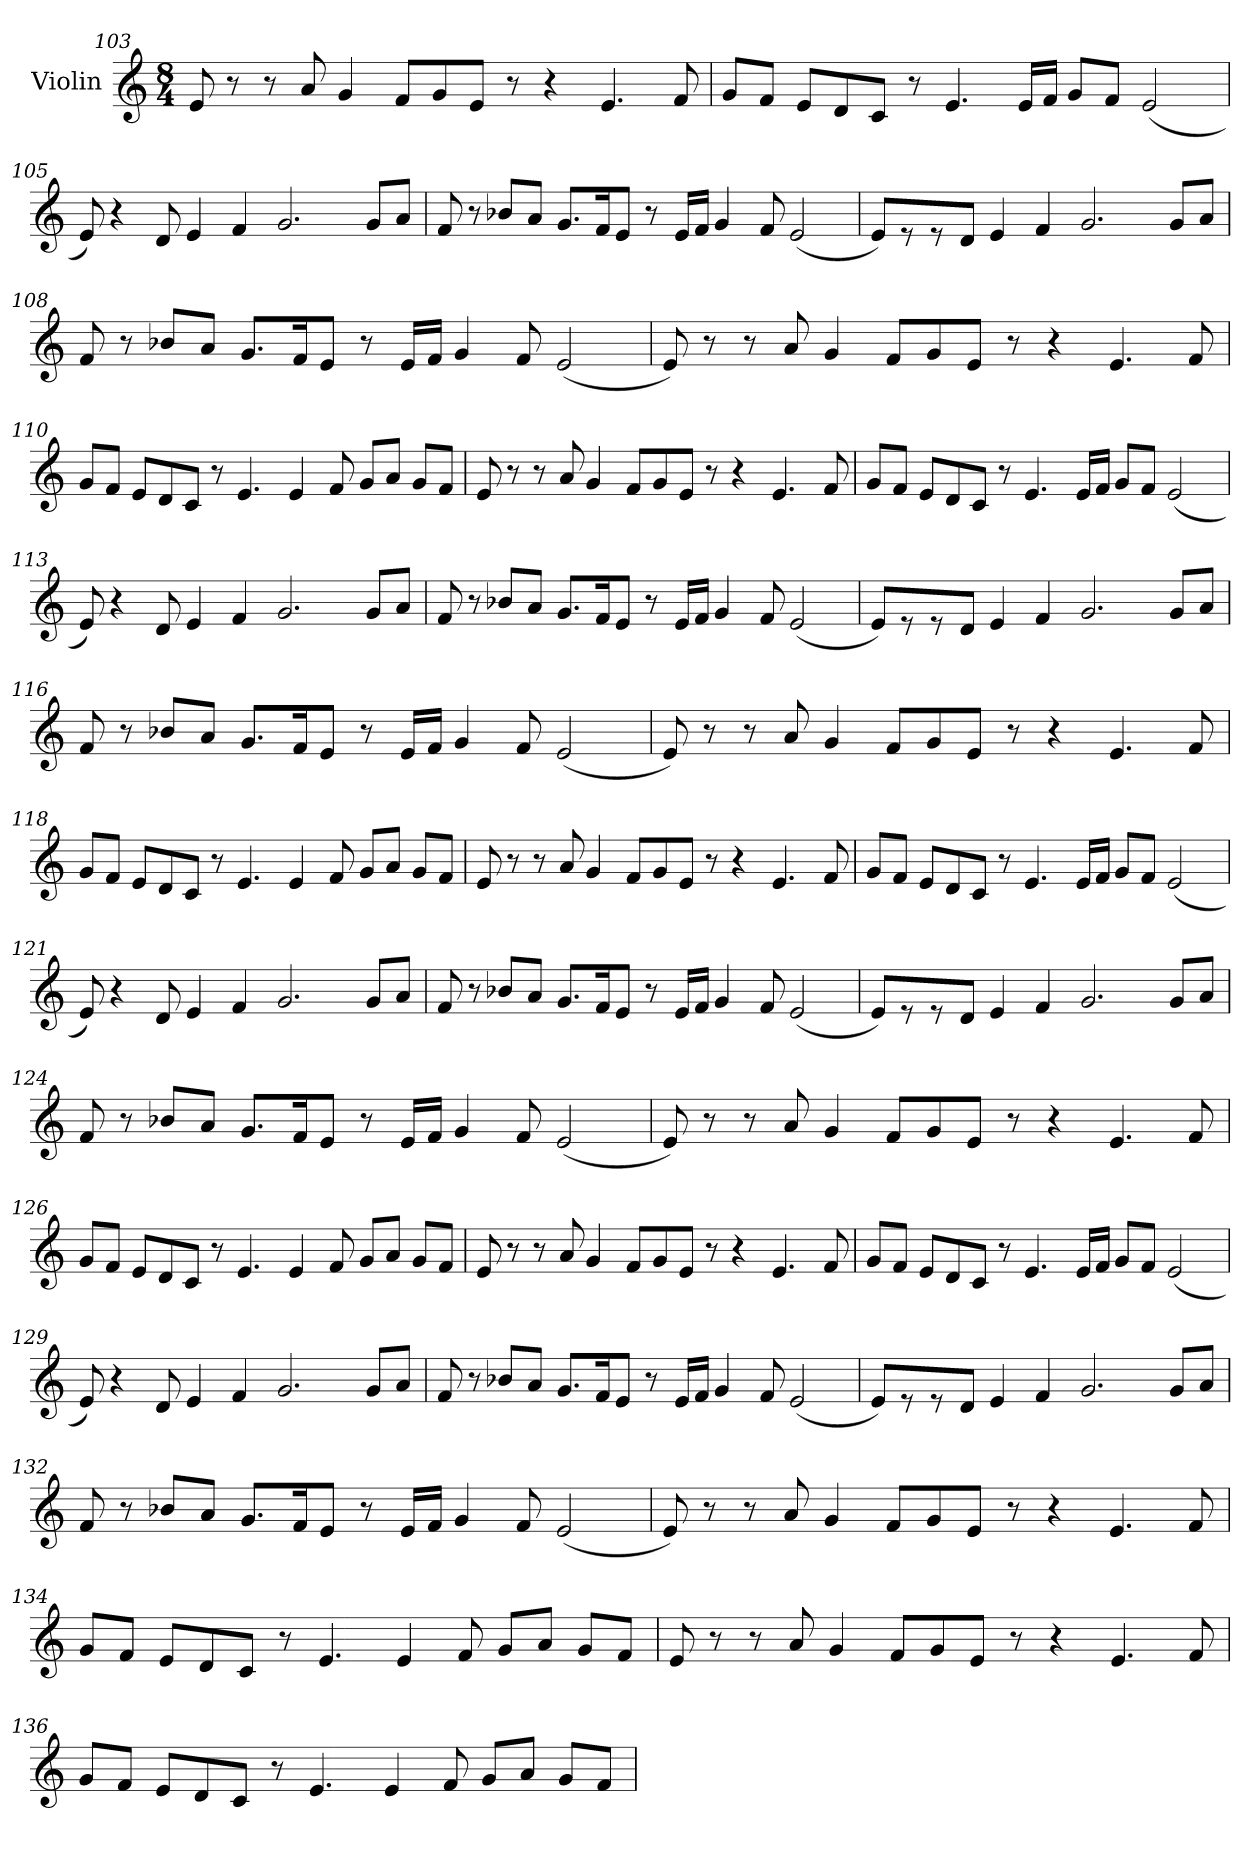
**kern
*part1
*staff1
*I"Violin
*clefG2
*k[]
*C:
*M8/4
=103
8e/
8r
8r
8a/
4g/
8f/L
8g/
8e/J
8r
4r
4.e/
8f/
!!LO:LB:g=z
=104
8g/L
8f/J
8e/L
8d/
8c/J
8r
4.e/
16e/LL
16f/JJ
8g/L
8f/J
(2e/
=105
8e/)
4r
8d/
4e/
4f/
2.g/
8g/L
8a/J
!!LO:LB:g=z
=106
8f/
8r
8b-X/L
8a/J
8.g/L
16f/K
8e/J
8r
16e/LL
16f/JJ
4g/
8f/
(2e/
=107
8e/L)
8r
8r
8d/J
4e/
4f/
2.g/
8g/L
8a/J
!!LO:LB:g=z
=108
8f/
8r
8b-X/L
8a/J
8.g/L
16f/K
8e/J
8r
16e/LL
16f/JJ
4g/
8f/
(2e/
=109
8e/)
8r
8r
8a/
4g/
8f/L
8g/
8e/J
8r
4r
4.e/
8f/
!!LO:LB:g=z
=110
8g/L
8f/J
8e/L
8d/
8c/J
8r
4.e/
4e/
8f/
8g/L
8a/J
8g/L
8f/J
=111
8e/
8r
8r
8a/
4g/
8f/L
8g/
8e/J
8r
4r
4.e/
8f/
!!LO:LB:g=z
=112
8g/L
8f/J
8e/L
8d/
8c/J
8r
4.e/
16e/LL
16f/JJ
8g/L
8f/J
(2e/
=113
8e/)
4r
8d/
4e/
4f/
2.g/
8g/L
8a/J
!!LO:LB:g=z
=114
8f/
8r
8b-X/L
8a/J
8.g/L
16f/K
8e/J
8r
16e/LL
16f/JJ
4g/
8f/
(2e/
=115
8e/L)
8r
8r
8d/J
4e/
4f/
2.g/
8g/L
8a/J
!!LO:PB:g=z
=116
8f/
8r
8b-X/L
8a/J
8.g/L
16f/K
8e/J
8r
16e/LL
16f/JJ
4g/
8f/
(2e/
=117
8e/)
8r
8r
8a/
4g/
8f/L
8g/
8e/J
8r
4r
4.e/
8f/
!!LO:LB:g=z
=118
8g/L
8f/J
8e/L
8d/
8c/J
8r
4.e/
4e/
8f/
8g/L
8a/J
8g/L
8f/J
=119
8e/
8r
8r
8a/
4g/
8f/L
8g/
8e/J
8r
4r
4.e/
8f/
!!LO:LB:g=z
=120
8g/L
8f/J
8e/L
8d/
8c/J
8r
4.e/
16e/LL
16f/JJ
8g/L
8f/J
(2e/
=121
8e/)
4r
8d/
4e/
4f/
2.g/
8g/L
8a/J
!!LO:LB:g=z
=122
8f/
8r
8b-X/L
8a/J
8.g/L
16f/K
8e/J
8r
16e/LL
16f/JJ
4g/
8f/
(2e/
=123
8e/L)
8r
8r
8d/J
4e/
4f/
2.g/
8g/L
8a/J
!!LO:LB:g=z
=124
8f/
8r
8b-X/L
8a/J
8.g/L
16f/K
8e/J
8r
16e/LL
16f/JJ
4g/
8f/
(2e/
=125
8e/)
8r
8r
8a/
4g/
8f/L
8g/
8e/J
8r
4r
4.e/
8f/
!!LO:LB:g=z
=126
8g/L
8f/J
8e/L
8d/
8c/J
8r
4.e/
4e/
8f/
8g/L
8a/J
8g/L
8f/J
=127
8e/
8r
8r
8a/
4g/
8f/L
8g/
8e/J
8r
4r
4.e/
8f/
!!LO:LB:g=z
=128
8g/L
8f/J
8e/L
8d/
8c/J
8r
4.e/
16e/LL
16f/JJ
8g/L
8f/J
(2e/
=129
8e/)
4r
8d/
4e/
4f/
2.g/
8g/L
8a/J
!!LO:LB:g=z
=130
8f/
8r
8b-X/L
8a/J
8.g/L
16f/K
8e/J
8r
16e/LL
16f/JJ
4g/
8f/
(2e/
=131
8e/L)
8r
8r
8d/J
4e/
4f/
2.g/
8g/L
8a/J
!!LO:PB:g=z
=132
8f/
8r
8b-X/L
8a/J
8.g/L
16f/K
8e/J
8r
16e/LL
16f/JJ
4g/
8f/
(2e/
=133
8e/)
8r
8r
8a/
4g/
8f/L
8g/
8e/J
8r
4r
4.e/
8f/
!!LO:LB:g=z
=134
8g/L
8f/J
8e/L
8d/
8c/J
8r
4.e/
4e/
8f/
8g/L
8a/J
8g/L
8f/J
=135
8e/
8r
8r
8a/
4g/
8f/L
8g/
8e/J
8r
4r
4.e/
8f/
!!LO:LB:g=z
=136
8g/L
8f/J
8e/L
8d/
8c/J
8r
4.e/
4e/
8f/
8g/L
8a/J
8g/L
8f/J
=
*-
